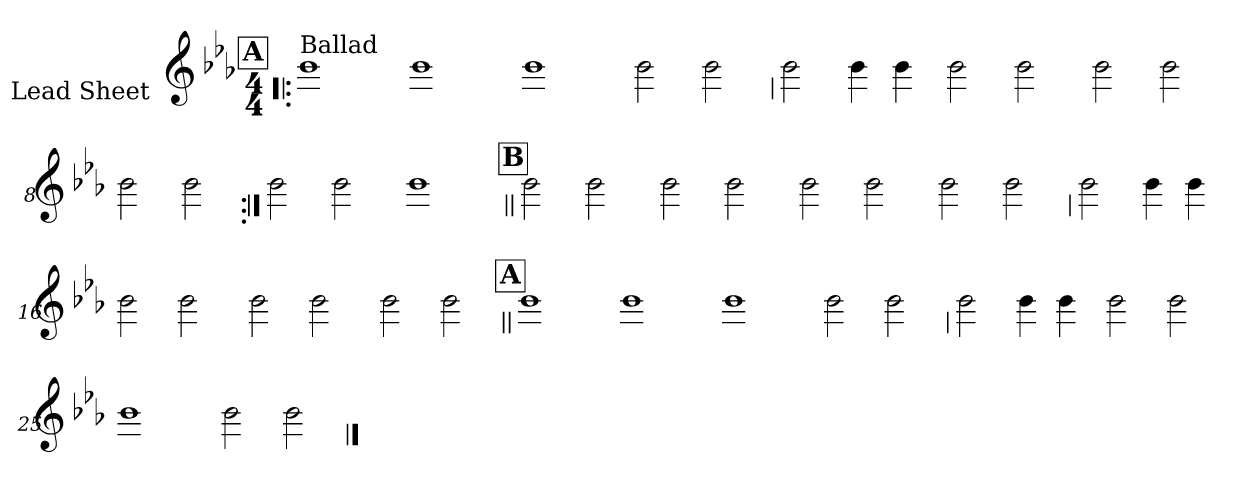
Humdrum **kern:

**kern
*part1
*staff1
*I"Lead Sheet
*stria0
*clefG2
*k[b-e-a-]
*E-:
*M4/4
!!LO:REH:place=s1:a:t=A
=1!|:
!LO:TX:a:t=Ballad
1b-
=2-
1b-
=3-
1b-
=4-
2b-
2b-
!!LO:LB:g=z
=5
2b-
4b-
4b-
=6-
2b-
2b-
=7-
2b-
2b-
=8-
2b-
2b-
!!LO:LB:g=z
=9:|!
2b-
2b-
=10-
1b-
!!LO:LB:g=z
!!LO:REH:place=s1:a:t=B
=11||
2b-
2b-
=12-
2b-
2b-
=13-
2b-
2b-
=14-
2b-
2b-
!!LO:LB:g=z
=15
2b-
4b-
4b-
=16-
2b-
2b-
=17-
2b-
2b-
=18-
2b-
2b-
!!LO:LB:g=z
!!LO:REH:place=s1:a:t=A
=19||
1b-
=20-
1b-
=21-
1b-
=22-
2b-
2b-
!!LO:LB:g=z
=23
2b-
4b-
4b-
=24-
2b-
2b-
=25-
1b-
=26-
2b-
2b-
==
*-
